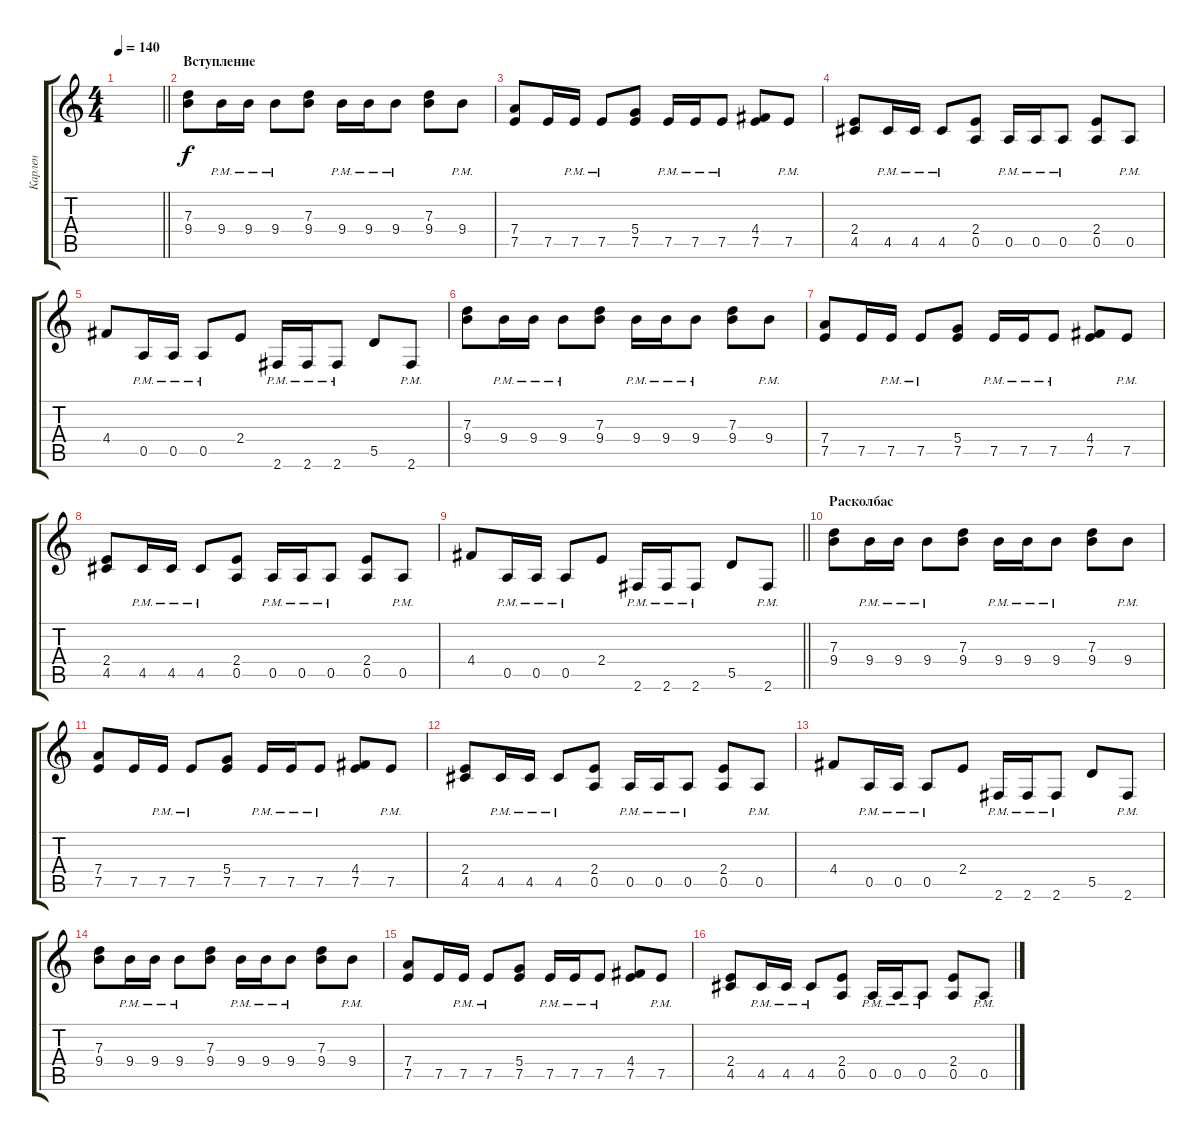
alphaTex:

\track ("Карлен" "Карлен") {instrument distortionguitar}
\staff {score tabs}
\tuning (E4 B3 G3 D3 A2 E2) {hide}
\ts (4 4)
\tempo 140
\clef g2
\barLineRight lightlight
\ks c
|
\section ("" "Вступление")
(7.3 9.4).8 9.4{pm}.16 9.4{pm}.16 9.4{pm}.8 (7.3 9.4).8 9.4{pm}.16 9.4{pm}.16 9.4{pm}.8 (7.3 9.4).8 9.4{pm}.8 |
(7.4 7.5).8 7.5.16 7.5{pm}.16 7.5{pm}.8 (5.4 7.5).8 7.5{pm}.16 7.5{pm}.16 7.5{pm}.8 (4.4 7.5).8 7.5{pm}.8 |
(2.4 4.5).8 4.5{pm}.16 4.5{pm}.16 4.5{pm}.8 (2.4 0.5).8 0.5{pm}.16 0.5{pm}.16 0.5{pm}.8 (2.4 0.5).8 0.5{pm}.8 |
4.4.8 0.5{pm}.16 0.5{pm}.16 0.5{pm}.8 2.4.8 2.6{pm}.16 2.6{pm}.16 2.6{pm}.8 5.5.8 2.6{pm}.8 |
(7.3 9.4).8 9.4{pm}.16 9.4{pm}.16 9.4{pm}.8 (7.3 9.4).8 9.4{pm}.16 9.4{pm}.16 9.4{pm}.8 (7.3 9.4).8 9.4{pm}.8 |
(7.4 7.5).8 7.5.16 7.5{pm}.16 7.5{pm}.8 (5.4 7.5).8 7.5{pm}.16 7.5{pm}.16 7.5{pm}.8 (4.4 7.5).8 7.5{pm}.8 |
(2.4 4.5).8 4.5{pm}.16 4.5{pm}.16 4.5{pm}.8 (2.4 0.5).8 0.5{pm}.16 0.5{pm}.16 0.5{pm}.8 (2.4 0.5).8 0.5{pm}.8 |
\barLineRight lightlight
4.4.8 0.5{pm}.16 0.5{pm}.16 0.5{pm}.8 2.4.8 2.6{pm}.16 2.6{pm}.16 2.6{pm}.8 5.5.8 2.6{pm}.8 |
\section ("" "Расколбас")
(7.3 9.4).8 9.4{pm}.16 9.4{pm}.16 9.4{pm}.8 (7.3 9.4).8 9.4{pm}.16 9.4{pm}.16 9.4{pm}.8 (7.3 9.4).8 9.4{pm}.8 |
(7.4 7.5).8 7.5.16 7.5{pm}.16 7.5{pm}.8 (5.4 7.5).8 7.5{pm}.16 7.5{pm}.16 7.5{pm}.8 (4.4 7.5).8 7.5{pm}.8 |
(2.4 4.5).8 4.5{pm}.16 4.5{pm}.16 4.5{pm}.8 (2.4 0.5).8 0.5{pm}.16 0.5{pm}.16 0.5{pm}.8 (2.4 0.5).8 0.5{pm}.8 |
4.4.8 0.5{pm}.16 0.5{pm}.16 0.5{pm}.8 2.4.8 2.6{pm}.16 2.6{pm}.16 2.6{pm}.8 5.5.8 2.6{pm}.8 |
(7.3 9.4).8 9.4{pm}.16 9.4{pm}.16 9.4{pm}.8 (7.3 9.4).8 9.4{pm}.16 9.4{pm}.16 9.4{pm}.8 (7.3 9.4).8 9.4{pm}.8 |
(7.4 7.5).8 7.5.16 7.5{pm}.16 7.5{pm}.8 (5.4 7.5).8 7.5{pm}.16 7.5{pm}.16 7.5{pm}.8 (4.4 7.5).8 7.5{pm}.8 |
(2.4 4.5).8 4.5{pm}.16 4.5{pm}.16 4.5{pm}.8 (2.4 0.5).8 0.5{pm}.16 0.5{pm}.16 0.5{pm}.8 (2.4 0.5).8 0.5{pm}.8
